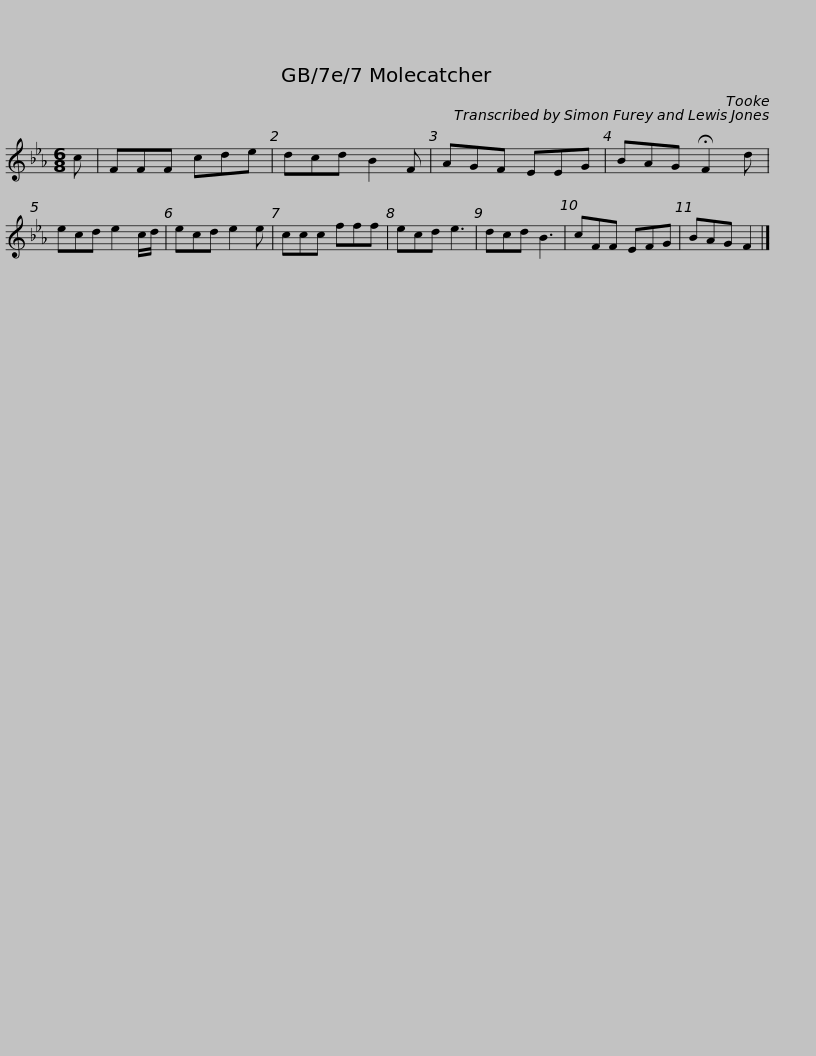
X:1
L:1/8
M:6/8
I:linebreak $
K:Eb
V:1 treble
V:1
 c | FFF cde | dcd B2 F | AGF EEG | BAG !fermata!F2 d | %5
 ecd e2 c/d/ |$ ecd e2 e | ccc fff | ecd e3 | dcd B3 | %10
 cFF EFG | BAG F2 |] %12
